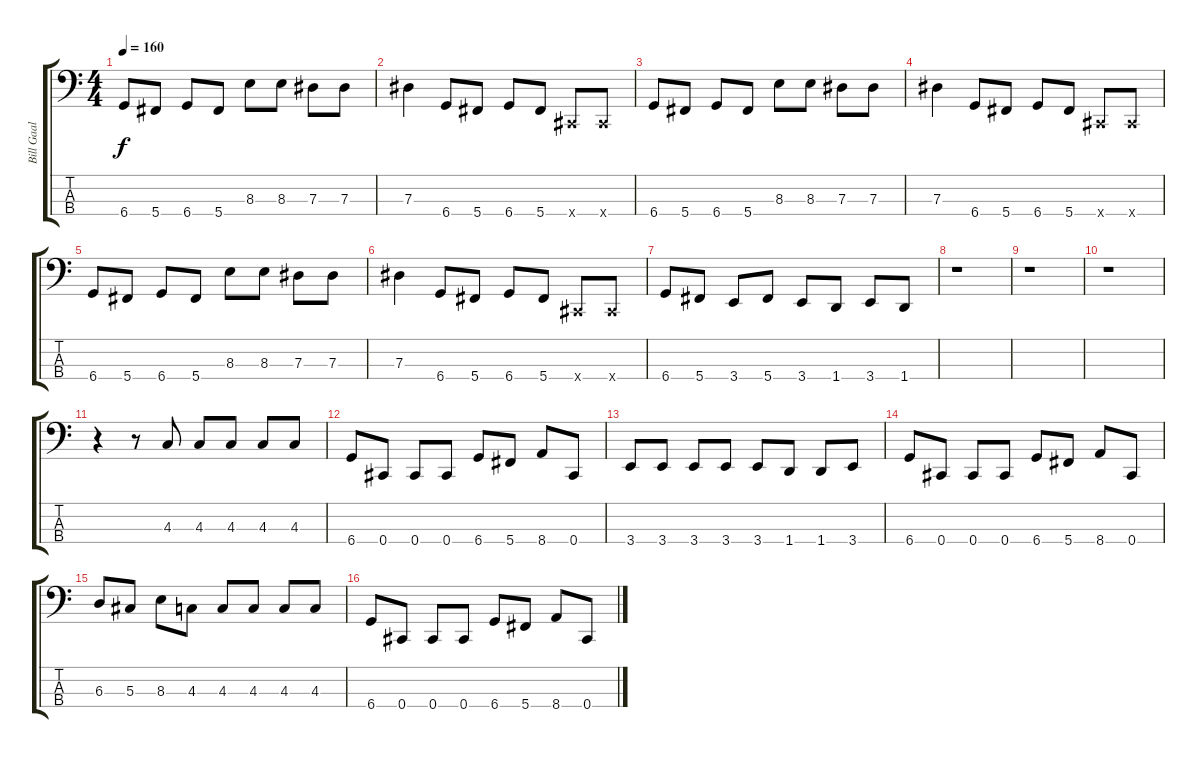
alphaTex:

\track ("Bill Gaal" "Bill Gaal") {instrument electricbassfinger}
\staff {score tabs}
\tuning (Gb2 Db2 Ab1 Db1) {hide}
\ts (4 4)
\tempo 160
\clef f4
\ks c
6.4.8{dy f} 5.4.8 6.4.8 5.4.8 8.3.8 8.3.8 7.3.8 7.3.8 |
7.3.4 6.4.8 5.4.8 6.4.8 5.4.8 0.4{x}.8 0.4{x}.8 |
6.4.8 5.4.8 6.4.8 5.4.8 8.3.8 8.3.8 7.3.8 7.3.8 |
7.3.4 6.4.8 5.4.8 6.4.8 5.4.8 0.4{x}.8 0.4{x}.8 |
6.4.8 5.4.8 6.4.8 5.4.8 8.3.8 8.3.8 7.3.8 7.3.8 |
7.3.4 6.4.8 5.4.8 6.4.8 5.4.8 0.4{x}.8 0.4{x}.8 |
6.4.8 5.4.8 3.4.8 5.4.8 3.4.8 1.4.8 3.4.8 1.4.8 |
r.1 |
r.1 |
r.1 |
r.4 r.8 4.3.8 4.3.8 4.3.8 4.3.8 4.3.8 |
6.4.8 0.4.8 0.4.8 0.4.8 6.4.8 5.4.8 8.4.8 0.4.8 |
3.4.8 3.4.8 3.4.8 3.4.8 3.4.8 1.4.8 1.4.8 3.4.8 |
6.4.8 0.4.8 0.4.8 0.4.8 6.4.8 5.4.8 8.4.8 0.4.8 |
6.3.8 5.3.8 8.3.8 4.3.8 4.3.8 4.3.8 4.3.8 4.3.8 |
6.4.8 0.4.8 0.4.8 0.4.8 6.4.8 5.4.8 8.4.8 0.4.8
